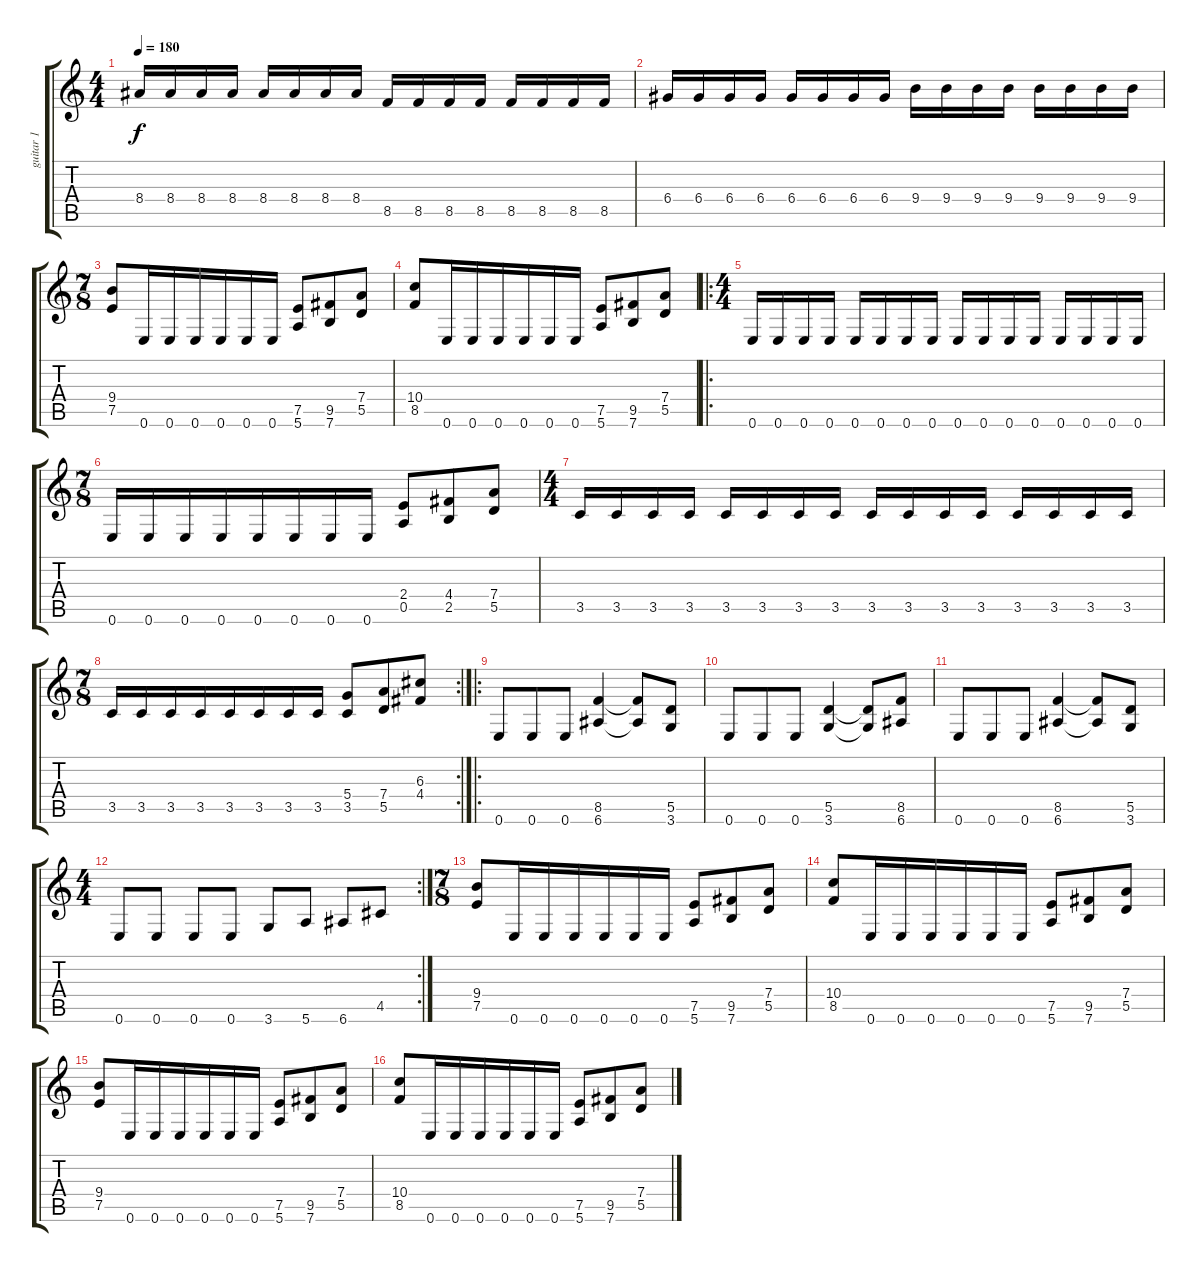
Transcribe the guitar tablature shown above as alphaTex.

\track ("guitar 1" "guitar 1") {instrument distortionguitar}
\staff {score tabs}
\tuning (E4 B3 G3 D3 A2 E2) {hide}
\ts (4 4)
\tempo 180
\clef g2
\ks c
8.4.16{dy f} 8.4.16 8.4.16 8.4.16 8.4.16 8.4.16 8.4.16 8.4.16 8.5.16 8.5.16 8.5.16 8.5.16 8.5.16 8.5.16 8.5.16 8.5.16 |
6.4.16 6.4.16 6.4.16 6.4.16 6.4.16 6.4.16 6.4.16 6.4.16 9.4.16 9.4.16 9.4.16 9.4.16 9.4.16 9.4.16 9.4.16 9.4.16 |
\ts (7 8)
(9.4 7.5).8 0.6.16 0.6.16 0.6.16 0.6.16 0.6.16 0.6.16 (7.5 5.6).8 (9.5 7.6).8 (7.4 5.5).8 |
(10.4 8.5).8 0.6.16 0.6.16 0.6.16 0.6.16 0.6.16 0.6.16 (7.5 5.6).8 (9.5 7.6).8 (7.4 5.5).8 |
\ro
\ts (4 4)
0.6.16 0.6.16 0.6.16 0.6.16 0.6.16 0.6.16 0.6.16 0.6.16 0.6.16 0.6.16 0.6.16 0.6.16 0.6.16 0.6.16 0.6.16 0.6.16 |
\ts (7 8)
0.6.16 0.6.16 0.6.16 0.6.16 0.6.16 0.6.16 0.6.16 0.6.16 (2.4 0.5).8 (4.4 2.5).8 (7.4 5.5).8 |
\ts (4 4)
3.5.16 3.5.16 3.5.16 3.5.16 3.5.16 3.5.16 3.5.16 3.5.16 3.5.16 3.5.16 3.5.16 3.5.16 3.5.16 3.5.16 3.5.16 3.5.16 |
\rc 2
\ts (7 8)
3.5.16 3.5.16 3.5.16 3.5.16 3.5.16 3.5.16 3.5.16 3.5.16 (5.4 3.5).8 (7.4 5.5).8 (6.3 4.4).8 |
\ro
0.6.8 0.6.8 0.6.8 (8.5 6.6).4 (8.5{t} 6.6{t}).8 (5.5 3.6).8 |
0.6.8 0.6.8 0.6.8 (5.5 3.6).4 (5.5{t} 3.6{t}).8 (8.5 6.6).8 |
0.6.8 0.6.8 0.6.8 (8.5 6.6).4 (8.5{t} 6.6{t}).8 (5.5 3.6).8 |
\rc 2
\ts (4 4)
0.6.8 0.6.8 0.6.8 0.6.8 3.6.8 5.6.8 6.6.8 4.5.8 |
\ts (7 8)
(9.4 7.5).8 0.6.16 0.6.16 0.6.16 0.6.16 0.6.16 0.6.16 (7.5 5.6).8 (9.5 7.6).8 (7.4 5.5).8 |
(10.4 8.5).8 0.6.16 0.6.16 0.6.16 0.6.16 0.6.16 0.6.16 (7.5 5.6).8 (9.5 7.6).8 (7.4 5.5).8 |
(9.4 7.5).8 0.6.16 0.6.16 0.6.16 0.6.16 0.6.16 0.6.16 (7.5 5.6).8 (9.5 7.6).8 (7.4 5.5).8 |
(10.4 8.5).8 0.6.16 0.6.16 0.6.16 0.6.16 0.6.16 0.6.16 (7.5 5.6).8 (9.5 7.6).8 (7.4 5.5).8
